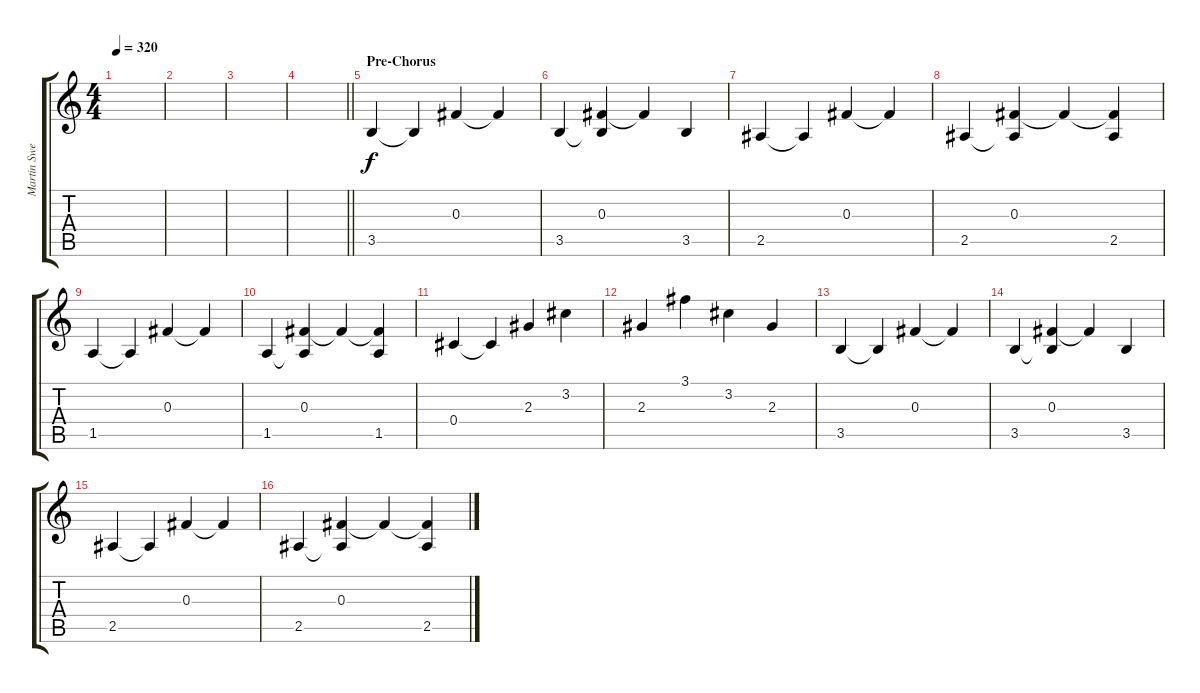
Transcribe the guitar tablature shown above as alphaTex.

\track ("Martin Sweet (Clean Guitar)" "Martin Swe") {instrument electricguitarjazz}
\staff {score tabs}
\tuning (Eb4 Bb3 Gb3 Db3 Ab2 Eb2) {hide}
\ts (4 4)
\tempo 320
\clef g2
\ks c
|
|
|
\barLineRight lightlight
|
\section ("" "Pre-Chorus")
3.5.4 3.5{t}.4 0.3.4 0.3{t}.4 |
3.5.4 (0.3 3.5{t}).4 0.3{t}.4 3.5.4 |
2.5.4 2.5{t}.4 0.3.4 0.3{t}.4 |
2.5.4 (0.3 2.5{t}).4 0.3{t}.4 (0.3{t} 2.5).4 |
1.5.4 1.5{t}.4 0.3.4 0.3{t}.4 |
1.5.4 (0.3 1.5{t}).4 0.3{t}.4 (0.3{t} 1.5).4 |
0.4.4 0.4{t}.4 2.3.4 3.2.4 |
2.3.4 3.1.4 3.2.4 2.3.4 |
3.5.4 3.5{t}.4 0.3.4 0.3{t}.4 |
3.5.4 (0.3 3.5{t}).4 0.3{t}.4 3.5.4 |
2.5.4 2.5{t}.4 0.3.4 0.3{t}.4 |
2.5.4 (0.3 2.5{t}).4 0.3{t}.4 (0.3{t} 2.5).4
